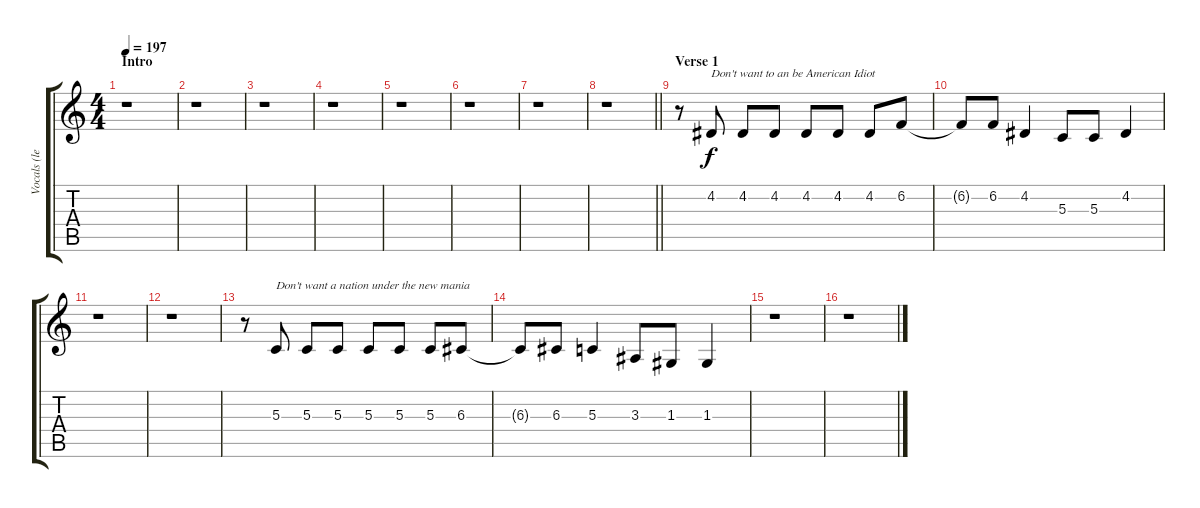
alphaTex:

\track ("Vocals (lead)" "Vocals (le") {instrument tenorsax}
\staff {score tabs}
\tuning (E4 B3 G3 D3 A2 E2) {hide}
\ts (4 4)
\section ("" "Intro")
\tempo 197
\clef g2
\ks c
r.1{dy f instrument tenorsax} |
r.1 |
r.1 |
r.1 |
r.1 |
r.1 |
r.1 |
\barLineRight lightlight
r.1 |
\section ("" "Verse 1")
r.8 4.2.8{txt "Don't want to an be American Idiot"} 4.2.8 4.2.8 4.2.8 4.2.8 4.2.8 6.2.8 |
6.2{t}.8 6.2.8 4.2.4 5.3.8 5.3.8 4.2.4 |
r.1 |
r.1 |
r.8 5.3.8{txt "Don't want a nation under the new mania"} 5.3.8 5.3.8 5.3.8 5.3.8 5.3.8 6.3.8 |
6.3{t}.8 6.3.8 5.3.4 3.3.8 1.3.8 1.3.4 |
r.1 |
r.1
